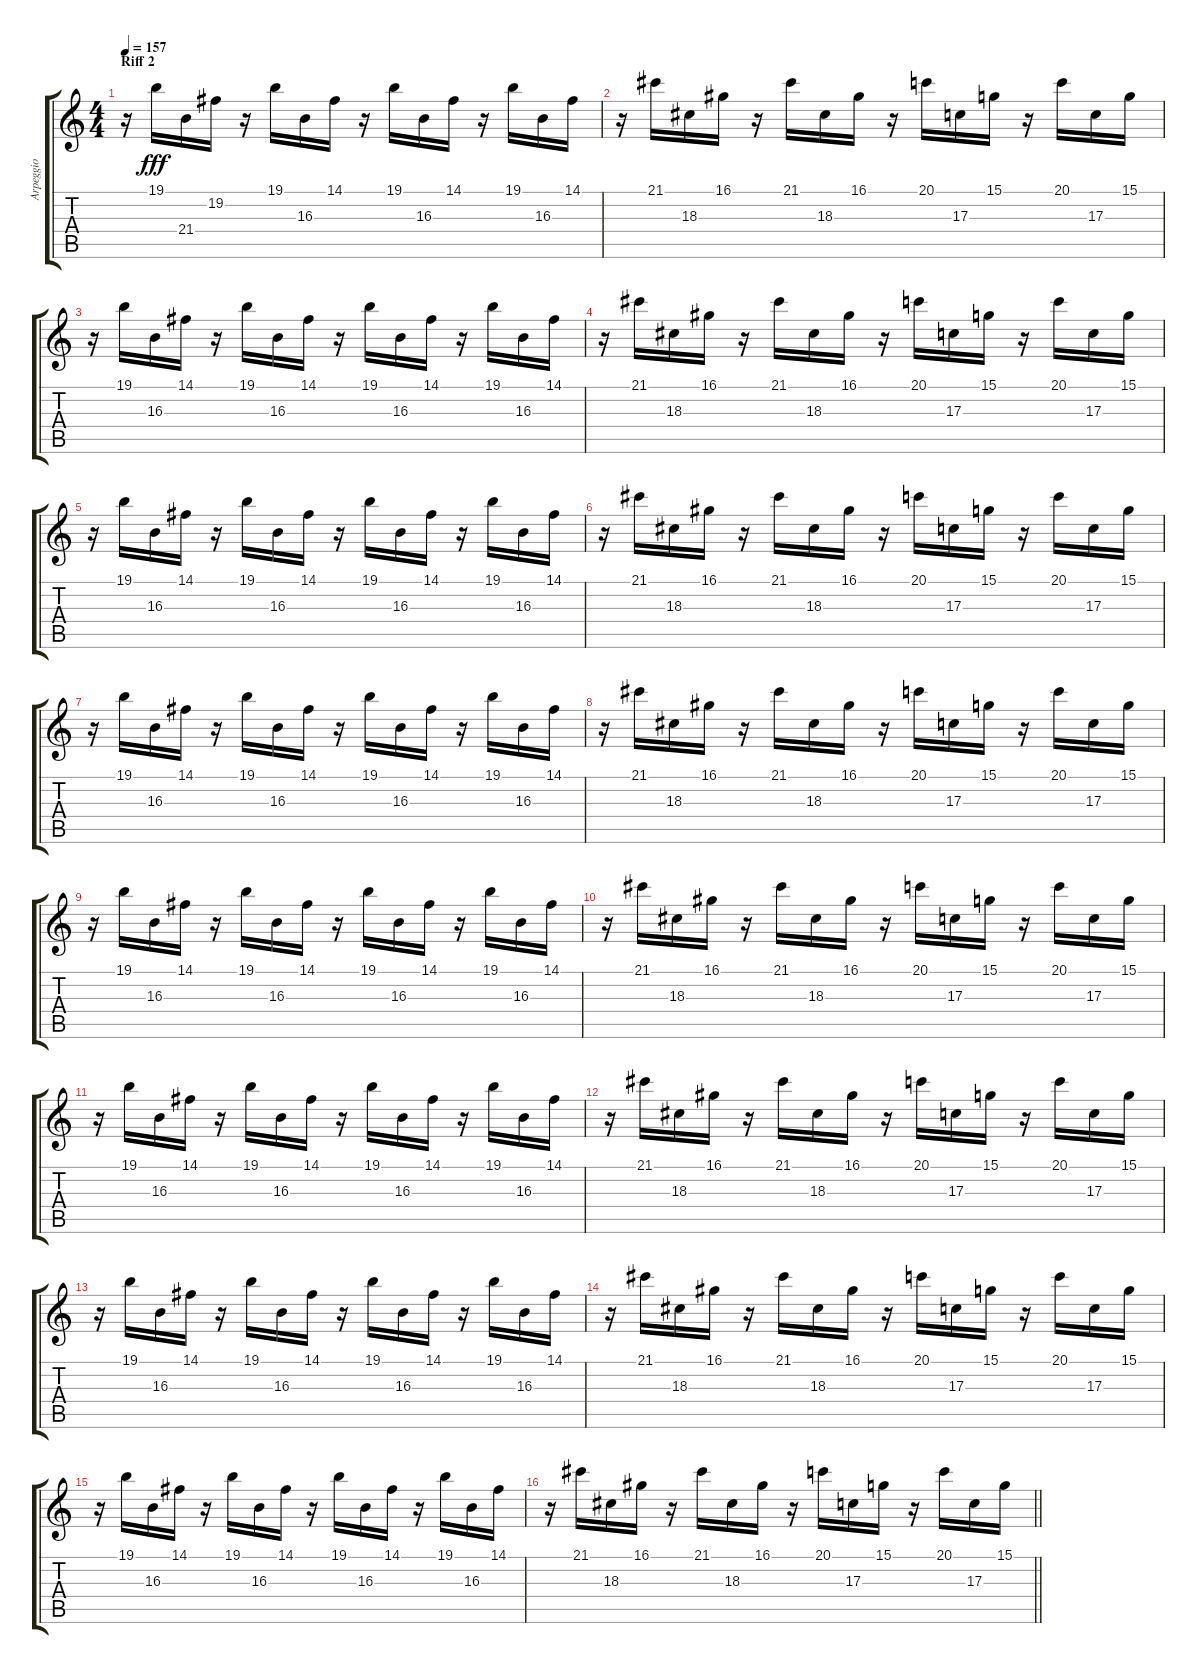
\track ("Arpeggio" "Arpeggio") {instrument lead5charang}
\staff {score tabs}
\tuning (E4 B3 G3 D3 A2 E2) {hide}
\ts (4 4)
\section ("" "Riff 2")
\tempo 157
\clef g2
\ks c
r.16{dy fff} 19.1.16 21.4.16 19.2.16 r.16 19.1.16 16.3.16 14.1.16 r.16 19.1.16 16.3.16 14.1.16 r.16 19.1.16 16.3.16 14.1.16 |
r.16 21.1.16 18.3.16 16.1.16 r.16 21.1.16 18.3.16 16.1.16 r.16 20.1.16 17.3.16 15.1.16 r.16 20.1.16 17.3.16 15.1.16 |
r.16 19.1.16 16.3.16 14.1.16 r.16 19.1.16 16.3.16 14.1.16 r.16 19.1.16 16.3.16 14.1.16 r.16 19.1.16 16.3.16 14.1.16 |
r.16 21.1.16 18.3.16 16.1.16 r.16 21.1.16 18.3.16 16.1.16 r.16 20.1.16 17.3.16 15.1.16 r.16 20.1.16 17.3.16 15.1.16 |
r.16 19.1.16 16.3.16 14.1.16 r.16 19.1.16 16.3.16 14.1.16 r.16 19.1.16 16.3.16 14.1.16 r.16 19.1.16 16.3.16 14.1.16 |
r.16 21.1.16 18.3.16 16.1.16 r.16 21.1.16 18.3.16 16.1.16 r.16 20.1.16 17.3.16 15.1.16 r.16 20.1.16 17.3.16 15.1.16 |
r.16 19.1.16 16.3.16 14.1.16 r.16 19.1.16 16.3.16 14.1.16 r.16 19.1.16 16.3.16 14.1.16 r.16 19.1.16 16.3.16 14.1.16 |
r.16 21.1.16 18.3.16 16.1.16 r.16 21.1.16 18.3.16 16.1.16 r.16 20.1.16 17.3.16 15.1.16 r.16 20.1.16 17.3.16 15.1.16 |
r.16 19.1.16 16.3.16 14.1.16 r.16 19.1.16 16.3.16 14.1.16 r.16 19.1.16 16.3.16 14.1.16 r.16 19.1.16 16.3.16 14.1.16 |
r.16 21.1.16 18.3.16 16.1.16 r.16 21.1.16 18.3.16 16.1.16 r.16 20.1.16 17.3.16 15.1.16 r.16 20.1.16 17.3.16 15.1.16 |
r.16 19.1.16 16.3.16 14.1.16 r.16 19.1.16 16.3.16 14.1.16 r.16 19.1.16 16.3.16 14.1.16 r.16 19.1.16 16.3.16 14.1.16 |
r.16 21.1.16 18.3.16 16.1.16 r.16 21.1.16 18.3.16 16.1.16 r.16 20.1.16 17.3.16 15.1.16 r.16 20.1.16 17.3.16 15.1.16 |
r.16 19.1.16 16.3.16 14.1.16 r.16 19.1.16 16.3.16 14.1.16 r.16 19.1.16 16.3.16 14.1.16 r.16 19.1.16 16.3.16 14.1.16 |
r.16 21.1.16 18.3.16 16.1.16 r.16 21.1.16 18.3.16 16.1.16 r.16 20.1.16 17.3.16 15.1.16 r.16 20.1.16 17.3.16 15.1.16 |
r.16 19.1.16 16.3.16 14.1.16 r.16 19.1.16 16.3.16 14.1.16 r.16 19.1.16 16.3.16 14.1.16 r.16 19.1.16 16.3.16 14.1.16 |
\barLineRight lightlight
r.16 21.1.16 18.3.16 16.1.16 r.16 21.1.16 18.3.16 16.1.16 r.16 20.1.16 17.3.16 15.1.16 r.16 20.1.16 17.3.16 15.1.16
